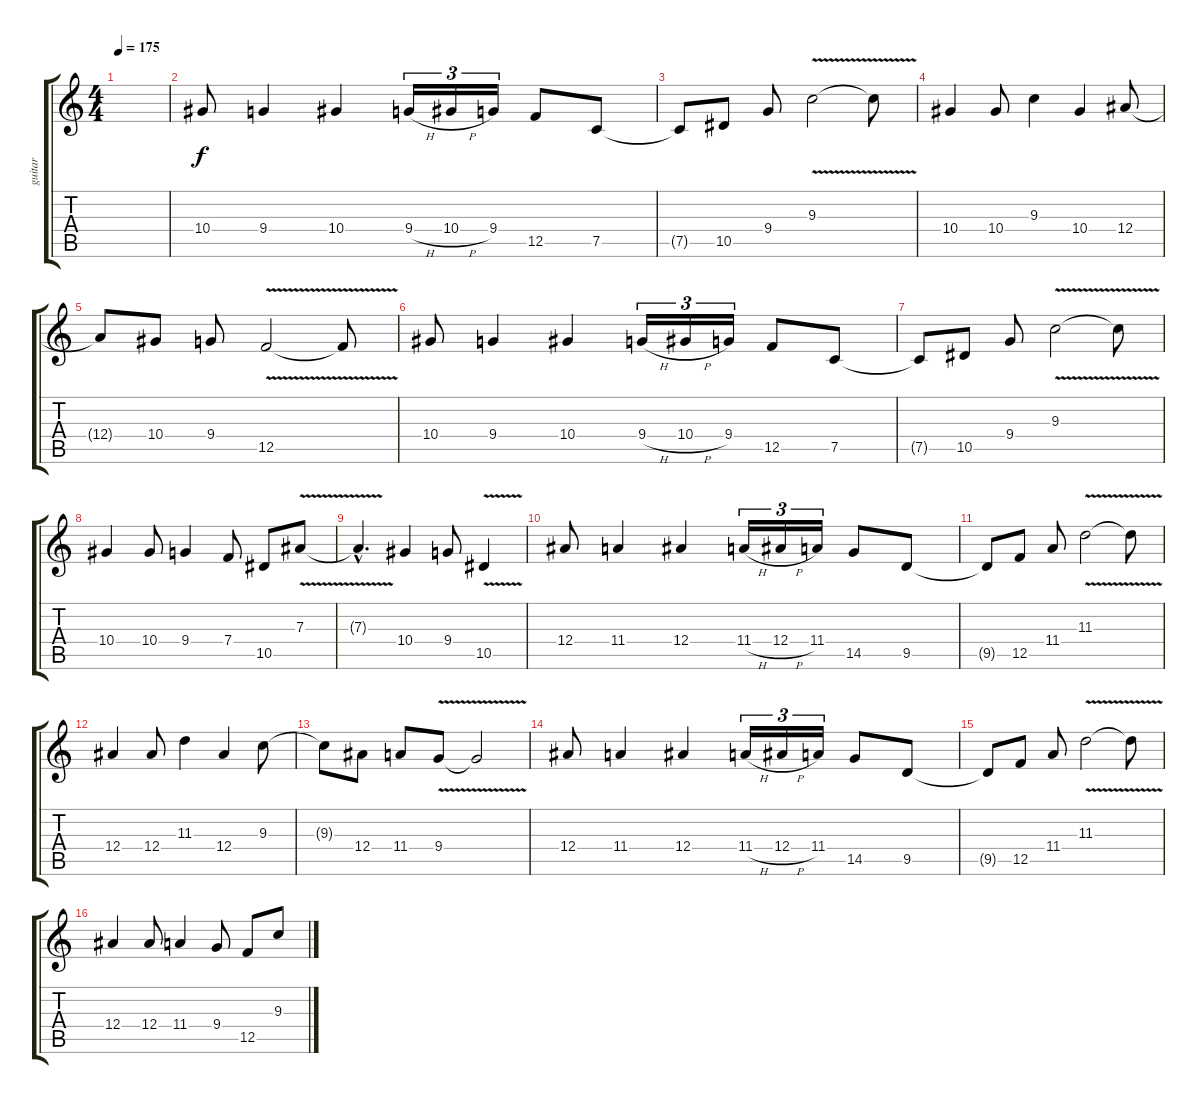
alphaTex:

\track ("guitar" "guitar") {instrument distortionguitar}
\staff {score tabs}
\tuning (C4 G3 Eb3 Bb2 F2 C2) {hide}
\ts (4 4)
\tempo 175
\clef g2
\ks c
|
10.4.8 9.4.4 10.4.4 9.4{h}.16{tu (3 2)} 10.4{h}.16{tu (3 2)} 9.4.16{tu (3 2)} 12.5.8 7.5.8 |
7.5{t}.8 10.5.8 9.4.8 9.3{v}.2 9.3{t}.8 |
10.4.4 10.4.8 9.3.4 10.4.4 12.4.8 |
12.4{t}.8 10.4.8 9.4.8 12.5{v}.2 12.5{t}.8 |
10.4.8 9.4.4 10.4.4 9.4{h}.16{tu (3 2)} 10.4{h}.16{tu (3 2)} 9.4.16{tu (3 2)} 12.5.8 7.5.8 |
7.5{t}.8 10.5.8 9.4.8 9.3{v}.2 9.3{t}.8 |
10.4.4 10.4.8 9.4.4 7.4.8 10.5.8 7.3{v}.8 |
7.3{hac t}.4{d} 10.4.4 9.4.8 10.5{v}.4 |
12.4.8 11.4.4 12.4.4 11.4{h}.16{tu (3 2)} 12.4{h}.16{tu (3 2)} 11.4.16{tu (3 2)} 14.5.8 9.5.8 |
9.5{t}.8 12.5.8 11.4.8 11.3{v}.2 11.3{t}.8 |
12.4.4 12.4.8 11.3.4 12.4.4 9.3.8 |
9.3{t}.8 12.4.8 11.4.8 9.4{v}.8 9.4{t}.2 |
12.4.8 11.4.4 12.4.4 11.4{h}.16{tu (3 2)} 12.4{h}.16{tu (3 2)} 11.4.16{tu (3 2)} 14.5.8 9.5.8 |
9.5{t}.8 12.5.8 11.4.8 11.3{v}.2 11.3{t}.8 |
12.4.4 12.4.8 11.4.4 9.4.8 12.5.8 9.3.8
